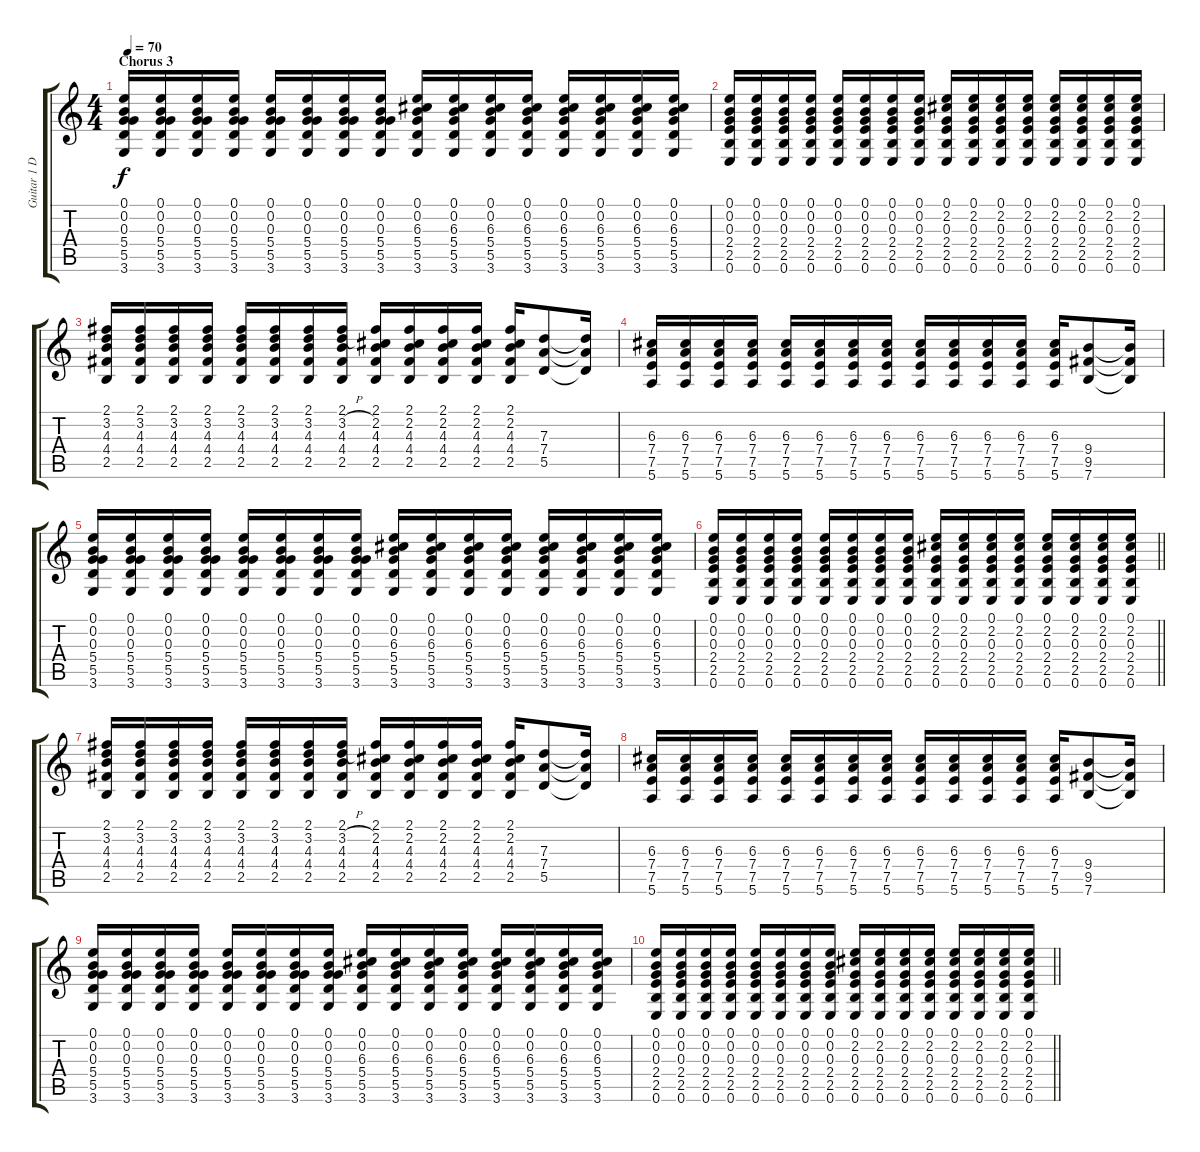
\track ("Guitar 1 Distorted" "Guitar 1 D") {instrument overdrivenguitar}
\staff {score tabs}
\tuning (E4 B3 G3 D3 A2 E2) {hide}
\ts (4 4)
\section ("" "Chorus 3")
\tempo 70
\clef g2
\ks c
(0.1 0.2 0.3 5.4 5.5 3.6).16{dy f} (0.1 0.2 0.3 5.4 5.5 3.6).16 (0.1 0.2 0.3 5.4 5.5 3.6).16 (0.1 0.2 0.3 5.4 5.5 3.6).16 (0.1 0.2 0.3 5.4 5.5 3.6).16 (0.1 0.2 0.3 5.4 5.5 3.6).16 (0.1 0.2 0.3 5.4 5.5 3.6).16 (0.1 0.2 0.3 5.4 5.5 3.6).16 (0.1 0.2 6.3 5.4 5.5 3.6).16 (0.1 0.2 6.3 5.4 5.5 3.6).16 (0.1 0.2 6.3 5.4 5.5 3.6).16 (0.1 0.2 6.3 5.4 5.5 3.6).16 (0.1 0.2 6.3 5.4 5.5 3.6).16 (0.1 0.2 6.3 5.4 5.5 3.6).16 (0.1 0.2 6.3 5.4 5.5 3.6).16 (0.1 0.2 6.3 5.4 5.5 3.6).16 |
(0.1 0.2 0.3 2.4 2.5 0.6).16 (0.1 0.2 0.3 2.4 2.5 0.6).16 (0.1 0.2 0.3 2.4 2.5 0.6).16 (0.1 0.2 0.3 2.4 2.5 0.6).16 (0.1 0.2 0.3 2.4 2.5 0.6).16 (0.1 0.2 0.3 2.4 2.5 0.6).16 (0.1 0.2 0.3 2.4 2.5 0.6).16 (0.1 0.2 0.3 2.4 2.5 0.6).16 (0.1 2.2 0.3 2.4 2.5 0.6).16 (0.1 2.2 0.3 2.4 2.5 0.6).16 (0.1 2.2 0.3 2.4 2.5 0.6).16 (0.1 2.2 0.3 2.4 2.5 0.6).16 (0.1 2.2 0.3 2.4 2.5 0.6).16 (0.1 2.2 0.3 2.4 2.5 0.6).16 (0.1 2.2 0.3 2.4 2.5 0.6).16 (0.1 2.2 0.3 2.4 2.5 0.6).16 |
(2.1 3.2 4.3 4.4 2.5).16 (2.1 3.2 4.3 4.4 2.5).16 (2.1 3.2 4.3 4.4 2.5).16 (2.1 3.2 4.3 4.4 2.5).16 (2.1 3.2 4.3 4.4 2.5).16 (2.1 3.2 4.3 4.4 2.5).16 (2.1 3.2 4.3 4.4 2.5).16 (2.1 3.2{h} 4.3 4.4 2.5).16 (2.1 2.2 4.3 4.4 2.5).16 (2.1 2.2 4.3 4.4 2.5).16 (2.1 2.2 4.3 4.4 2.5).16 (2.1 2.2 4.3 4.4 2.5).16 (2.1 2.2 4.3 4.4 2.5).16 (7.3 7.4 5.5).8 (7.3{t} 7.4{t} 5.5{t}).16 |
(6.3 7.4 7.5 5.6).16 (6.3 7.4 7.5 5.6).16 (6.3 7.4 7.5 5.6).16 (6.3 7.4 7.5 5.6).16 (6.3 7.4 7.5 5.6).16 (6.3 7.4 7.5 5.6).16 (6.3 7.4 7.5 5.6).16 (6.3 7.4 7.5 5.6).16 (6.3 7.4 7.5 5.6).16 (6.3 7.4 7.5 5.6).16 (6.3 7.4 7.5 5.6).16 (6.3 7.4 7.5 5.6).16 (6.3 7.4 7.5 5.6).16 (9.4 9.5 7.6).8 (9.4{t} 9.5{t} 7.6{t}).16 |
(0.1 0.2 0.3 5.4 5.5 3.6).16 (0.1 0.2 0.3 5.4 5.5 3.6).16 (0.1 0.2 0.3 5.4 5.5 3.6).16 (0.1 0.2 0.3 5.4 5.5 3.6).16 (0.1 0.2 0.3 5.4 5.5 3.6).16 (0.1 0.2 0.3 5.4 5.5 3.6).16 (0.1 0.2 0.3 5.4 5.5 3.6).16 (0.1 0.2 0.3 5.4 5.5 3.6).16 (0.1 0.2 6.3 5.4 5.5 3.6).16 (0.1 0.2 6.3 5.4 5.5 3.6).16 (0.1 0.2 6.3 5.4 5.5 3.6).16 (0.1 0.2 6.3 5.4 5.5 3.6).16 (0.1 0.2 6.3 5.4 5.5 3.6).16 (0.1 0.2 6.3 5.4 5.5 3.6).16 (0.1 0.2 6.3 5.4 5.5 3.6).16 (0.1 0.2 6.3 5.4 5.5 3.6).16 |
\barLineRight lightlight
(0.1 0.2 0.3 2.4 2.5 0.6).16 (0.1 0.2 0.3 2.4 2.5 0.6).16 (0.1 0.2 0.3 2.4 2.5 0.6).16 (0.1 0.2 0.3 2.4 2.5 0.6).16 (0.1 0.2 0.3 2.4 2.5 0.6).16 (0.1 0.2 0.3 2.4 2.5 0.6).16 (0.1 0.2 0.3 2.4 2.5 0.6).16 (0.1 0.2 0.3 2.4 2.5 0.6).16 (0.1 2.2 0.3 2.4 2.5 0.6).16 (0.1 2.2 0.3 2.4 2.5 0.6).16 (0.1 2.2 0.3 2.4 2.5 0.6).16 (0.1 2.2 0.3 2.4 2.5 0.6).16 (0.1 2.2 0.3 2.4 2.5 0.6).16 (0.1 2.2 0.3 2.4 2.5 0.6).16 (0.1 2.2 0.3 2.4 2.5 0.6).16 (0.1 2.2 0.3 2.4 2.5 0.6).16 |
(2.1 3.2 4.3 4.4 2.5).16 (2.1 3.2 4.3 4.4 2.5).16 (2.1 3.2 4.3 4.4 2.5).16 (2.1 3.2 4.3 4.4 2.5).16 (2.1 3.2 4.3 4.4 2.5).16 (2.1 3.2 4.3 4.4 2.5).16 (2.1 3.2 4.3 4.4 2.5).16 (2.1 3.2{h} 4.3 4.4 2.5).16 (2.1 2.2 4.3 4.4 2.5).16 (2.1 2.2 4.3 4.4 2.5).16 (2.1 2.2 4.3 4.4 2.5).16 (2.1 2.2 4.3 4.4 2.5).16 (2.1 2.2 4.3 4.4 2.5).16 (7.3 7.4 5.5).8 (7.3{t} 7.4{t} 5.5{t}).16 |
(6.3 7.4 7.5 5.6).16 (6.3 7.4 7.5 5.6).16 (6.3 7.4 7.5 5.6).16 (6.3 7.4 7.5 5.6).16 (6.3 7.4 7.5 5.6).16 (6.3 7.4 7.5 5.6).16 (6.3 7.4 7.5 5.6).16 (6.3 7.4 7.5 5.6).16 (6.3 7.4 7.5 5.6).16 (6.3 7.4 7.5 5.6).16 (6.3 7.4 7.5 5.6).16 (6.3 7.4 7.5 5.6).16 (6.3 7.4 7.5 5.6).16 (9.4 9.5 7.6).8 (9.4{t} 9.5{t} 7.6{t}).16 |
(0.1 0.2 0.3 5.4 5.5 3.6).16 (0.1 0.2 0.3 5.4 5.5 3.6).16 (0.1 0.2 0.3 5.4 5.5 3.6).16 (0.1 0.2 0.3 5.4 5.5 3.6).16 (0.1 0.2 0.3 5.4 5.5 3.6).16 (0.1 0.2 0.3 5.4 5.5 3.6).16 (0.1 0.2 0.3 5.4 5.5 3.6).16 (0.1 0.2 0.3 5.4 5.5 3.6).16 (0.1 0.2 6.3 5.4 5.5 3.6).16 (0.1 0.2 6.3 5.4 5.5 3.6).16 (0.1 0.2 6.3 5.4 5.5 3.6).16 (0.1 0.2 6.3 5.4 5.5 3.6).16 (0.1 0.2 6.3 5.4 5.5 3.6).16 (0.1 0.2 6.3 5.4 5.5 3.6).16 (0.1 0.2 6.3 5.4 5.5 3.6).16 (0.1 0.2 6.3 5.4 5.5 3.6).16 |
\barLineRight lightlight
(0.1 0.2 0.3 2.4 2.5 0.6).16 (0.1 0.2 0.3 2.4 2.5 0.6).16 (0.1 0.2 0.3 2.4 2.5 0.6).16 (0.1 0.2 0.3 2.4 2.5 0.6).16 (0.1 0.2 0.3 2.4 2.5 0.6).16 (0.1 0.2 0.3 2.4 2.5 0.6).16 (0.1 0.2 0.3 2.4 2.5 0.6).16 (0.1 0.2 0.3 2.4 2.5 0.6).16 (0.1 2.2 0.3 2.4 2.5 0.6).16 (0.1 2.2 0.3 2.4 2.5 0.6).16 (0.1 2.2 0.3 2.4 2.5 0.6).16 (0.1 2.2 0.3 2.4 2.5 0.6).16 (0.1 2.2 0.3 2.4 2.5 0.6).16 (0.1 2.2 0.3 2.4 2.5 0.6).16 (0.1 2.2 0.3 2.4 2.5 0.6).16 (0.1 2.2 0.3 2.4 2.5 0.6).16
